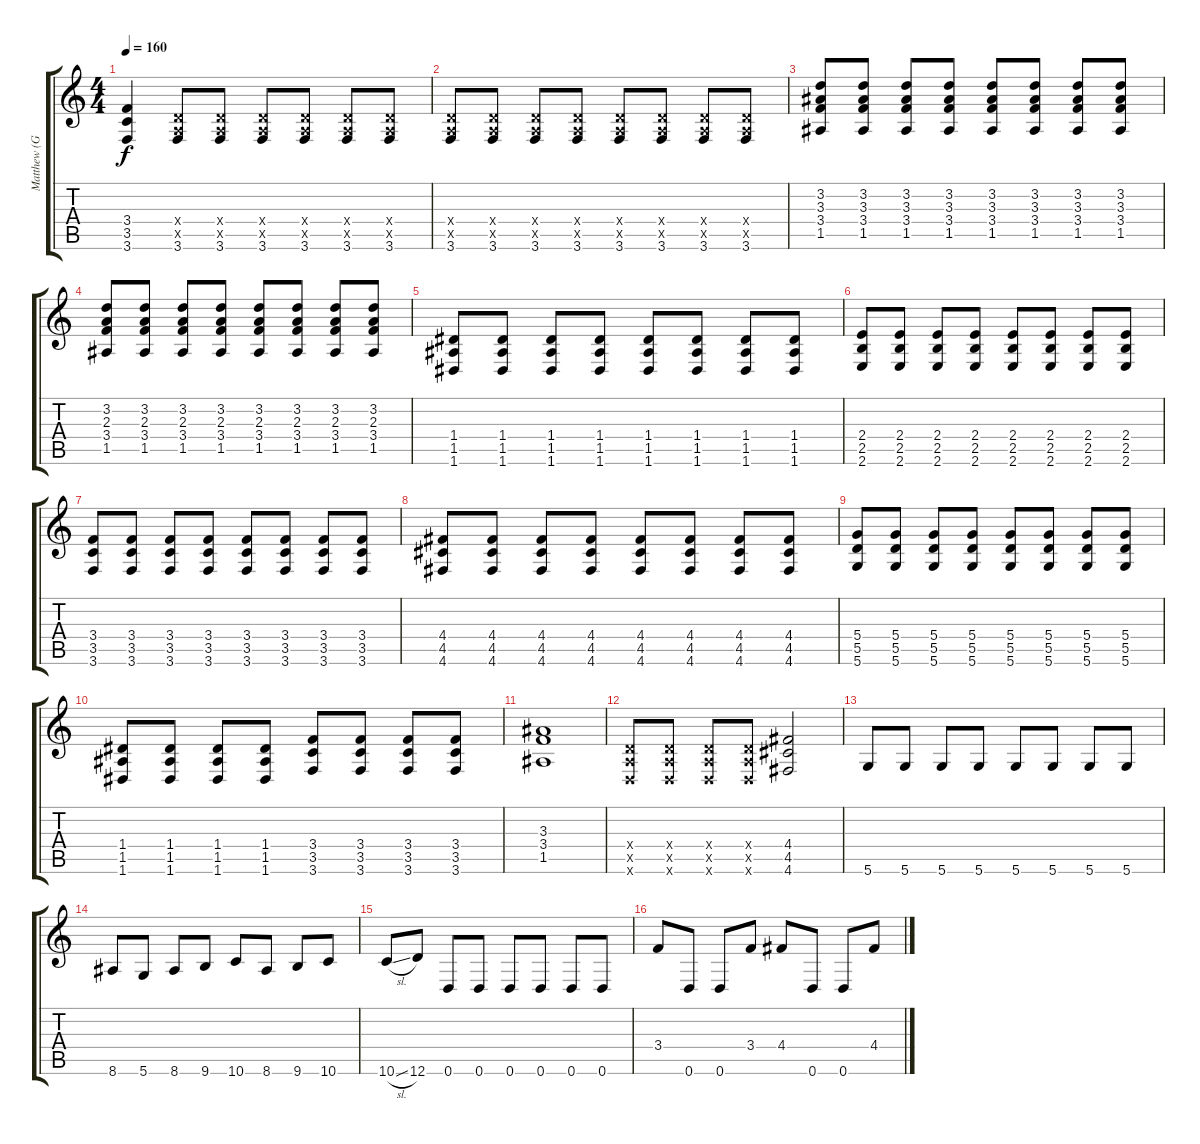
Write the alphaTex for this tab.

\track ("Matthew (Guitar)" "Matthew (G") {instrument overdrivenguitar}
\staff {score tabs}
\tuning (E4 B3 G3 D3 A2 D2) {hide}
\ts (4 4)
\tempo 160
\clef g2
\ks c
(3.4 3.5 3.6).4{dy f} (0.4{x} 0.5{x} 3.6).8 (0.4{x} 0.5{x} 3.6).8 (0.4{x} 0.5{x} 3.6).8 (0.4{x} 0.5{x} 3.6).8 (0.4{x} 0.5{x} 3.6).8 (0.4{x} 0.5{x} 3.6).8 |
(0.4{x} 0.5{x} 3.6).8 (0.4{x} 0.5{x} 3.6).8 (0.4{x} 0.5{x} 3.6).8 (0.4{x} 0.5{x} 3.6).8 (0.4{x} 0.5{x} 3.6).8 (0.4{x} 0.5{x} 3.6).8 (0.4{x} 0.5{x} 3.6).8 (0.4{x} 0.5{x} 3.6).8 |
(3.2 3.3 3.4 1.5).8 (3.2 3.3 3.4 1.5).8 (3.2 3.3 3.4 1.5).8 (3.2 3.3 3.4 1.5).8 (3.2 3.3 3.4 1.5).8 (3.2 3.3 3.4 1.5).8 (3.2 3.3 3.4 1.5).8 (3.2 3.3 3.4 1.5).8 |
(3.2 2.3 3.4 1.5).8 (3.2 2.3 3.4 1.5).8 (3.2 2.3 3.4 1.5).8 (3.2 2.3 3.4 1.5).8 (3.2 2.3 3.4 1.5).8 (3.2 2.3 3.4 1.5).8 (3.2 2.3 3.4 1.5).8 (3.2 2.3 3.4 1.5).8 |
(1.4 1.5 1.6).8 (1.4 1.5 1.6).8 (1.4 1.5 1.6).8 (1.4 1.5 1.6).8 (1.4 1.5 1.6).8 (1.4 1.5 1.6).8 (1.4 1.5 1.6).8 (1.4 1.5 1.6).8 |
(2.4 2.5 2.6).8 (2.4 2.5 2.6).8 (2.4 2.5 2.6).8 (2.4 2.5 2.6).8 (2.4 2.5 2.6).8 (2.4 2.5 2.6).8 (2.4 2.5 2.6).8 (2.4 2.5 2.6).8 |
(3.4 3.5 3.6).8 (3.4 3.5 3.6).8 (3.4 3.5 3.6).8 (3.4 3.5 3.6).8 (3.4 3.5 3.6).8 (3.4 3.5 3.6).8 (3.4 3.5 3.6).8 (3.4 3.5 3.6).8 |
(4.4 4.5 4.6).8 (4.4 4.5 4.6).8 (4.4 4.5 4.6).8 (4.4 4.5 4.6).8 (4.4 4.5 4.6).8 (4.4 4.5 4.6).8 (4.4 4.5 4.6).8 (4.4 4.5 4.6).8 |
(5.4 5.5 5.6).8 (5.4 5.5 5.6).8 (5.4 5.5 5.6).8 (5.4 5.5 5.6).8 (5.4 5.5 5.6).8 (5.4 5.5 5.6).8 (5.4 5.5 5.6).8 (5.4 5.5 5.6).8 |
(1.4 1.5 1.6).8 (1.4 1.5 1.6).8 (1.4 1.5 1.6).8 (1.4 1.5 1.6).8 (3.4 3.5 3.6).8 (3.4 3.5 3.6).8 (3.4 3.5 3.6).8 (3.4 3.5 3.6).8 |
(3.3 3.4 1.5).1 |
(0.4{x} 0.5{x} 0.6{x}).8 (0.4{x} 0.5{x} 0.6{x}).8 (0.4{x} 0.5{x} 0.6{x}).8 (0.4{x} 0.5{x} 0.6{x}).8 (4.4 4.5 4.6).2 |
5.6.8 5.6.8 5.6.8 5.6.8 5.6.8 5.6.8 5.6.8 5.6.8 |
8.6.8 5.6.8 8.6.8 9.6.8 10.6.8 8.6.8 9.6.8 10.6.8 |
10.6{sl}.8 12.6.8 0.6.8 0.6.8 0.6.8 0.6.8 0.6.8 0.6.8 |
3.4.8 0.6.8 0.6.8 3.4.8 4.4.8 0.6.8 0.6.8 4.4.8
